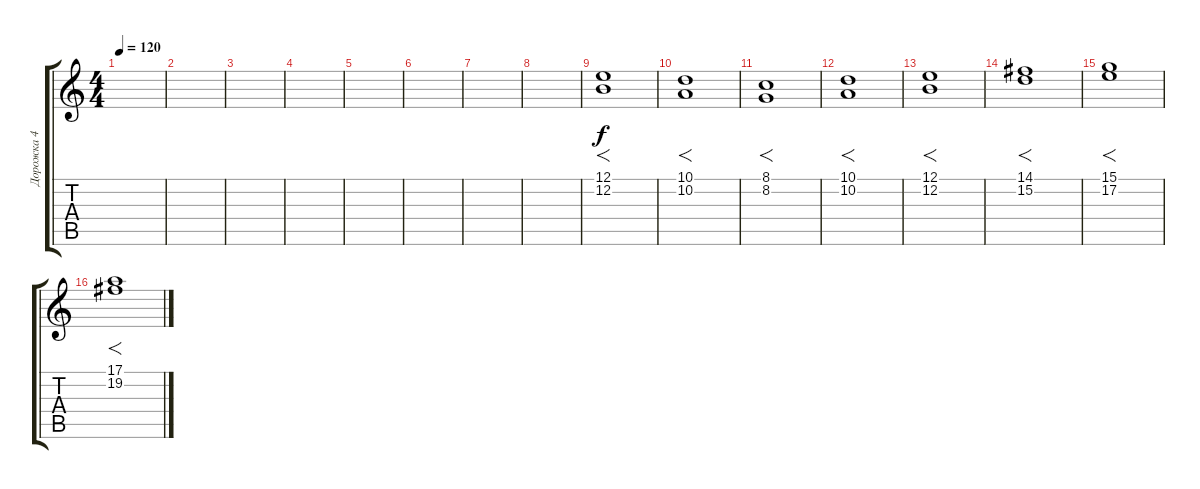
\track ("Дорожка 4" "Дорожка 4") {instrument violin}
\staff {score tabs}
\tuning (E4 B3 G3 D3 A2 E2) {hide}
\ts (4 4)
\tempo 120
\clef g2
\ks c
|
|
|
|
|
|
|
|
(12.1 12.2).1{f} |
(10.1 10.2).1{f} |
(8.1 8.2).1{f} |
(10.1 10.2).1{f} |
(12.1 12.2).1{f} |
(14.1 15.2).1{f} |
(15.1 17.2).1{f} |
(17.1 19.2).1{f}
